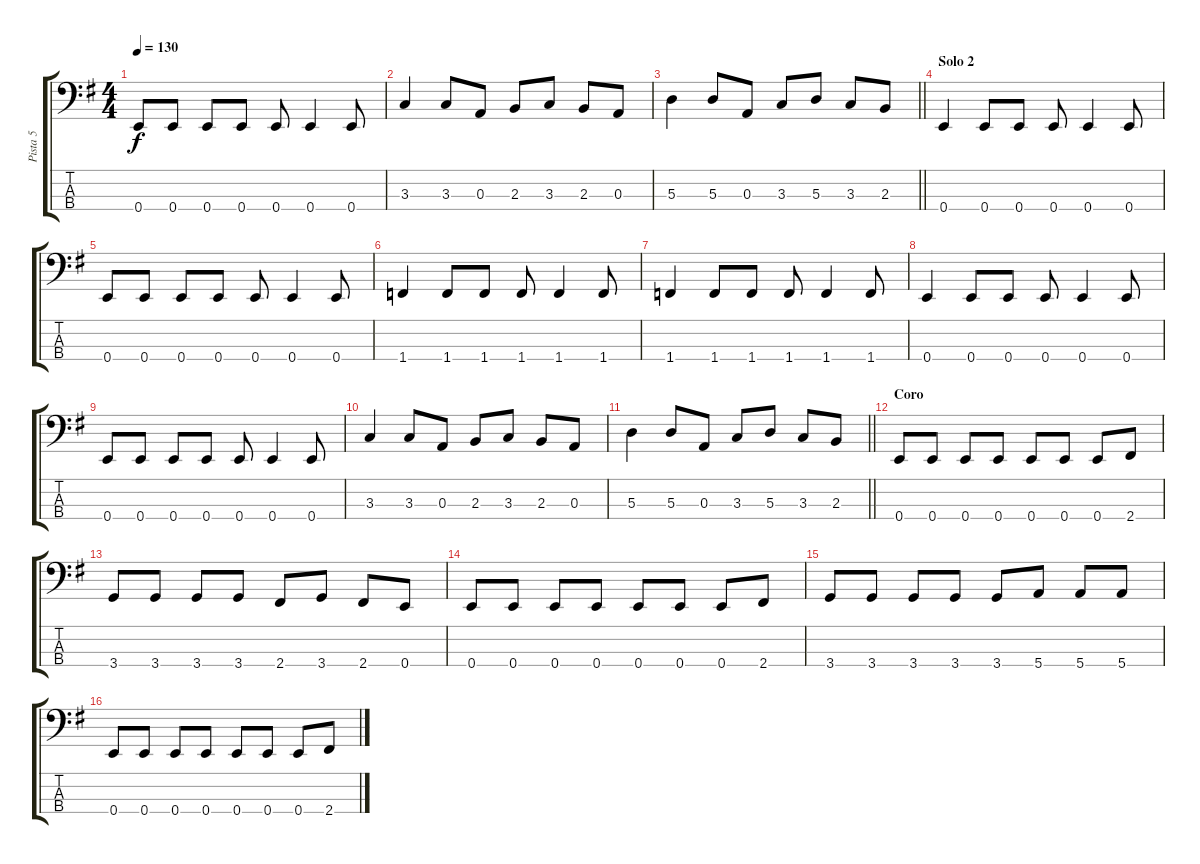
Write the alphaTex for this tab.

\track ("Pista 5" "Pista 5") {instrument electricbasspick}
\staff {score tabs}
\tuning (G2 D2 A1 E1) {hide}
\ts (4 4)
\tempo 130
\clef f4
\ks g
0.4.8{dy f} 0.4.8 0.4.8 0.4.8 0.4.8 0.4.4 0.4.8 |
3.3.4 3.3.8 0.3.8 2.3.8 3.3.8 2.3.8 0.3.8 |
\barLineRight lightlight
5.3.4 5.3.8 0.3.8 3.3.8 5.3.8 3.3.8 2.3.8 |
\section ("" "Solo 2")
0.4.4 0.4.8 0.4.8 0.4.8 0.4.4 0.4.8 |
0.4.8 0.4.8 0.4.8 0.4.8 0.4.8 0.4.4 0.4.8 |
1.4.4 1.4.8 1.4.8 1.4.8 1.4.4 1.4.8 |
1.4.4 1.4.8 1.4.8 1.4.8 1.4.4 1.4.8 |
0.4.4 0.4.8 0.4.8 0.4.8 0.4.4 0.4.8 |
0.4.8 0.4.8 0.4.8 0.4.8 0.4.8 0.4.4 0.4.8 |
3.3.4 3.3.8 0.3.8 2.3.8 3.3.8 2.3.8 0.3.8 |
\barLineRight lightlight
5.3.4 5.3.8 0.3.8 3.3.8 5.3.8 3.3.8 2.3.8 |
\section ("" "Coro")
0.4.8 0.4.8 0.4.8 0.4.8 0.4.8 0.4.8 0.4.8 2.4.8 |
3.4.8 3.4.8 3.4.8 3.4.8 2.4.8 3.4.8 2.4.8 0.4.8 |
0.4.8 0.4.8 0.4.8 0.4.8 0.4.8 0.4.8 0.4.8 2.4.8 |
3.4.8 3.4.8 3.4.8 3.4.8 3.4.8 5.4.8 5.4.8 5.4.8 |
0.4.8 0.4.8 0.4.8 0.4.8 0.4.8 0.4.8 0.4.8 2.4.8
